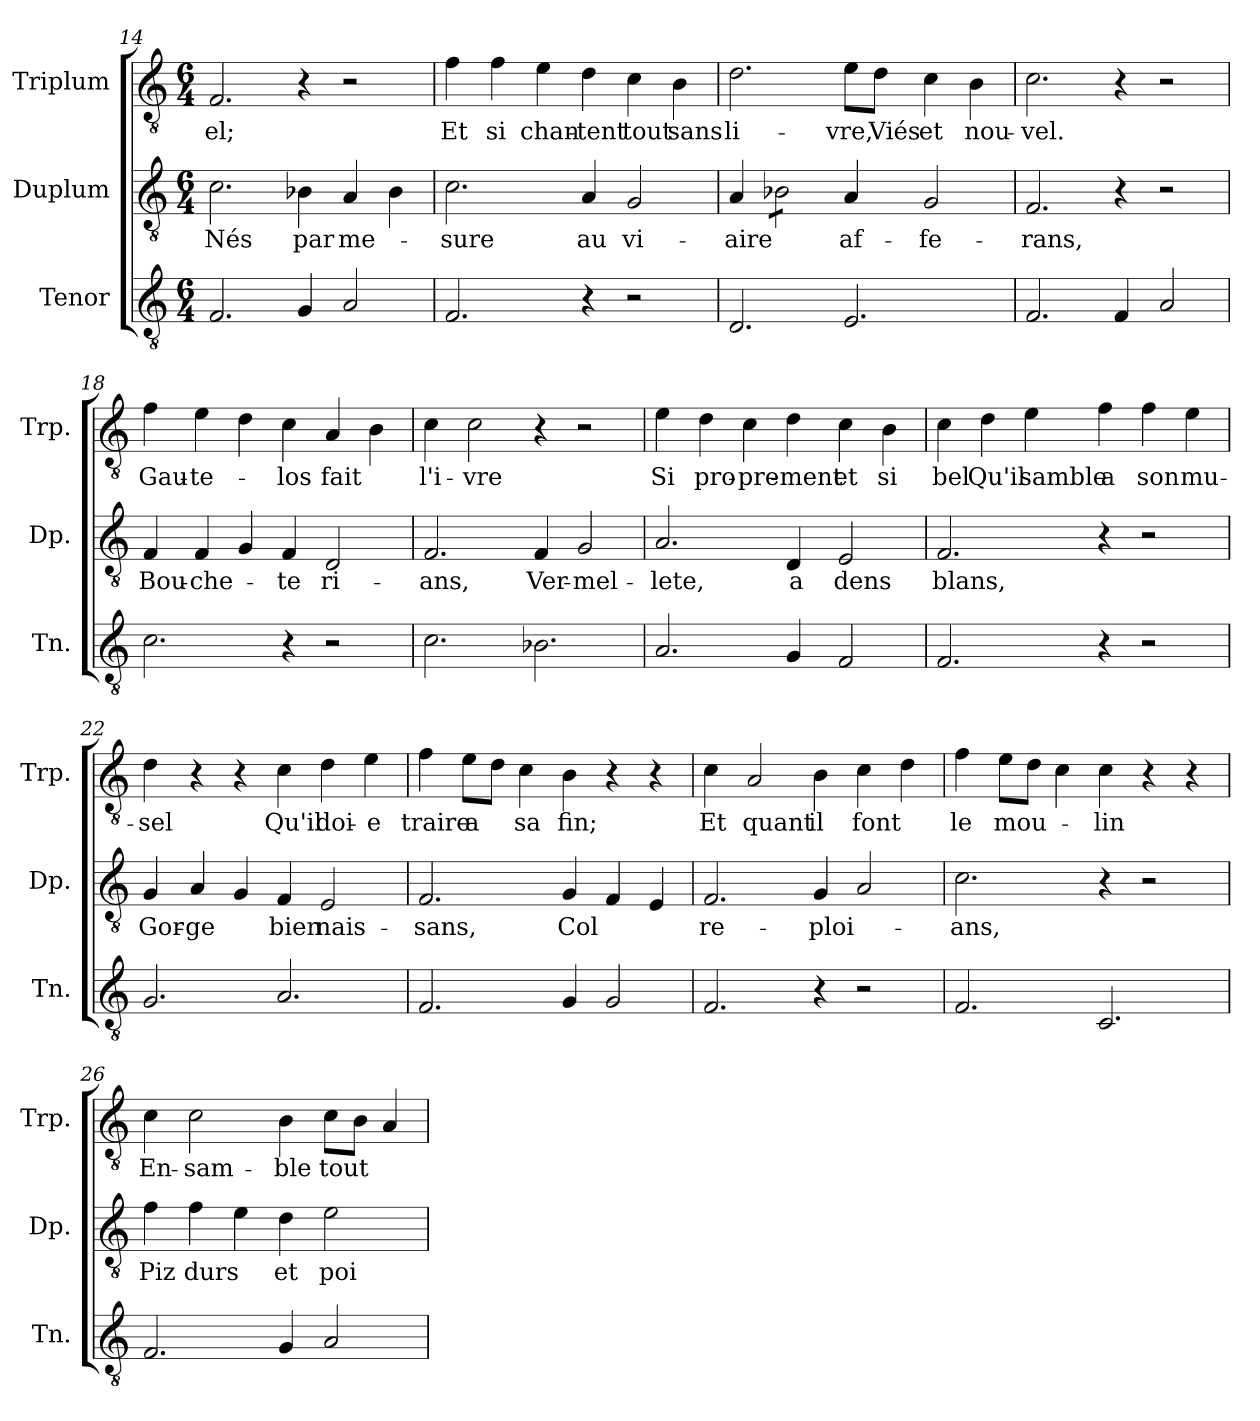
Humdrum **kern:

**kern	**kern	**text	**kern	**text
*part3	*part2	*part2	*part1	*part1
*staff3	*staff2	*staff2	*staff1	*staff1
*I"Tenor	*I"Duplum	*	*I"Triplum	*
*I'Tn.	*I'Dp.	*	*I'Trp.	*
*clefGv2	*clefGv2	*	*clefGv2	*
*k[]	*k[]	*	*k[]	*
*M6/4	*M6/4	*	*M6/4	*
=14	=14	=14	=14	=14
!	!	!LO:LY:b	!	!LO:LY:b
2.F/	2.c\	Nés	2.F/	-el;
!	!	!LO:LY:b	!	!
4G/	4B-X\	par	4r	.
!	!	!LO:LY:b	!	!
2A/	4A/	me-	2r	.
.	4B-\	.	.	.
=15	=15	=15	=15	=15
!	!	!LO:LY:b	!	!LO:LY:b
2.F/	2.c\	-sure	4f\	Et
!	!	!	!	!LO:LY:b
.	.	.	4f\	si
!	!	!	!	!LO:LY:b
.	.	.	4e\	chan-
!	!	!LO:LY:b	!	!LO:LY:b
4r	4A/	au	4d\	-tent
!	!	!LO:LY:b	!	!LO:LY:b
2r	2G/	vi-	4c\	tout
!	!	!	!	!LO:LY:b
.	.	.	4B\	sans
=16	=16	=16	=16	=16
!	!	!LO:LY:b	!	!LO:LY:b
2.D/	4A/	-aire	2.d\	li-
*	*tremolo	*	*	*
.	8B-i\L	.	.	.
.	8B-i\	.	.	.
.	8B-i\	.	.	.
.	8B-i\J	.	.	.
*	*Xtremolo	*	*	*
!	!	!LO:LY:b	!	!LO:LY:b
2.E/	4A/	af-	8e\L	-vre,
!	!	!	!	!LO:LY:b
.	.	.	8d\J	Viés
!	!	!LO:LY:b	!	!LO:LY:b
.	2G/	-fe-	4c\	et
!	!	!	!	!LO:LY:b
.	.	.	4B\	nou-
!!LO:LB:g=z
=17	=17	=17	=17	=17
!	!	!LO:LY:b	!	!LO:LY:b
2.F/	2.F/	-rans,	2.c\	-vel.
4F/	4r	.	4r	.
2A/	2r	.	2r	.
=18	=18	=18	=18	=18
!	!	!LO:LY:b	!	!LO:LY:b
2.c\	4F/	Bou-	4f\	Gau-
!	!	!LO:LY:b	!	!LO:LY:b
.	4F/	-che-	4e\	-te-
.	4G/	.	4d\	.
!	!	!LO:LY:b	!	!LO:LY:b
4r	4F/	-te	4c\	-los
!	!	!LO:LY:b	!	!LO:LY:b
2r	2D/	ri-	4A/	fait
.	.	.	4B\	.
=19	=19	=19	=19	=19
!	!	!LO:LY:b	!	!LO:LY:b
2.c\	2.F/	-ans,	4c\	l'i-
!	!	!	!	!LO:LY:b
.	.	.	2c\	-vre
!	!	!LO:LY:b	!	!
2.B-X\	4F/	Ver-	4r	.
!	!	!LO:LY:b	!	!
.	2G/	-mel-	2r	.
=20	=20	=20	=20	=20
!	!	!LO:LY:b	!	!LO:LY:b
2.A/	2.A/	-lete,	4e\	Si
!	!	!	!	!LO:LY:b
.	.	.	4d\	pro-
!	!	!	!	!LO:LY:b
.	.	.	4c\	-pre-
!	!	!LO:LY:b	!	!LO:LY:b
4G/	4D/	a	4d\	-ment
!	!	!LO:LY:b	!	!LO:LY:b
2F/	2E/	dens	4c\	et
!	!	!	!	!LO:LY:b
.	.	.	4B\	si
!!LO:LB:g=z
=21	=21	=21	=21	=21
!	!	!LO:LY:b	!	!LO:LY:b
2.F/	2.F/	blans,	4c\	bel
!	!	!	!	!LO:LY:b
.	.	.	4d\	Qu'il
!	!	!	!	!LO:LY:b
.	.	.	4e\	samble
!	!	!	!	!LO:LY:b
4r	4r	.	4f\	a
!	!	!	!	!LO:LY:b
2r	2r	.	4f\	son
!	!	!	!	!LO:LY:b
.	.	.	4e\	mu-
=22	=22	=22	=22	=22
!	!	!LO:LY:b	!	!LO:LY:b
2.G/	4G/	Gor-	4d\	-sel
!	!	!LO:LY:b	!	!
.	4A/	-ge	4r	.
.	4G/	.	4r	.
!	!	!LO:LY:b	!	!LO:LY:b
2.A/	4F/	bien	4c\	Qu'il
!	!	!LO:LY:b	!	!LO:LY:b
.	2E/	nais-	4d\	doi-
!	!	!	!	!LO:LY:b
.	.	.	4e\	-e
=23	=23	=23	=23	=23
!	!	!LO:LY:b	!	!LO:LY:b
2.F/	2.F/	-sans,	4f\	traire
!	!	!	!	!LO:LY:b
.	.	.	8e\L	a
.	.	.	8d\J	.
!	!	!	!	!LO:LY:b
.	.	.	4c\	sa
!	!	!LO:LY:b	!	!LO:LY:b
4G/	4G/	Col	4B\	fin;
2G/	4F/	.	4r	.
.	4E/	.	4r	.
=24	=24	=24	=24	=24
!	!	!LO:LY:b	!	!LO:LY:b
2.F/	2.F/	re-	4c\	Et
!	!	!	!	!LO:LY:b
.	.	.	2A/	quant
!	!	!LO:LY:b	!	!LO:LY:b
4r	4G/	-ploi-	4B\	il
!	!	!	!	!LO:LY:b
2r	2A/	.	4c\	font
.	.	.	4d\	.
!!LO:LB:g=z
=25	=25	=25	=25	=25
!	!	!LO:LY:b	!	!LO:LY:b
2.F/	2.c\	-ans,	4f\	le
!	!	!	!	!LO:LY:b
.	.	.	8e\L	mou-
.	.	.	8d\J	.
.	.	.	4c\	.
!	!	!	!	!LO:LY:b
2.C/	4r	.	4c\	-lin
.	2r	.	4r	.
.	.	.	4r	.
=26	=26	=26	=26	=26
!	!	!LO:LY:b	!	!LO:LY:b
2.F/	4f\	Piz	4c\	En-
!	!	!LO:LY:b	!	!LO:LY:b
.	4f\	durs	2c\	-sam-
.	4e\	.	.	.
!	!	!LO:LY:b	!	!LO:LY:b
4G/	4d\	et	4B\	-ble
!	!	!LO:LY:b	!	!LO:LY:b
2A/	2e\	poi-	8c\L	tout
.	.	.	8B\J	.
.	.	.	4A/	.
=	=	=	=	=
*-	*-	*-	*-	*-
